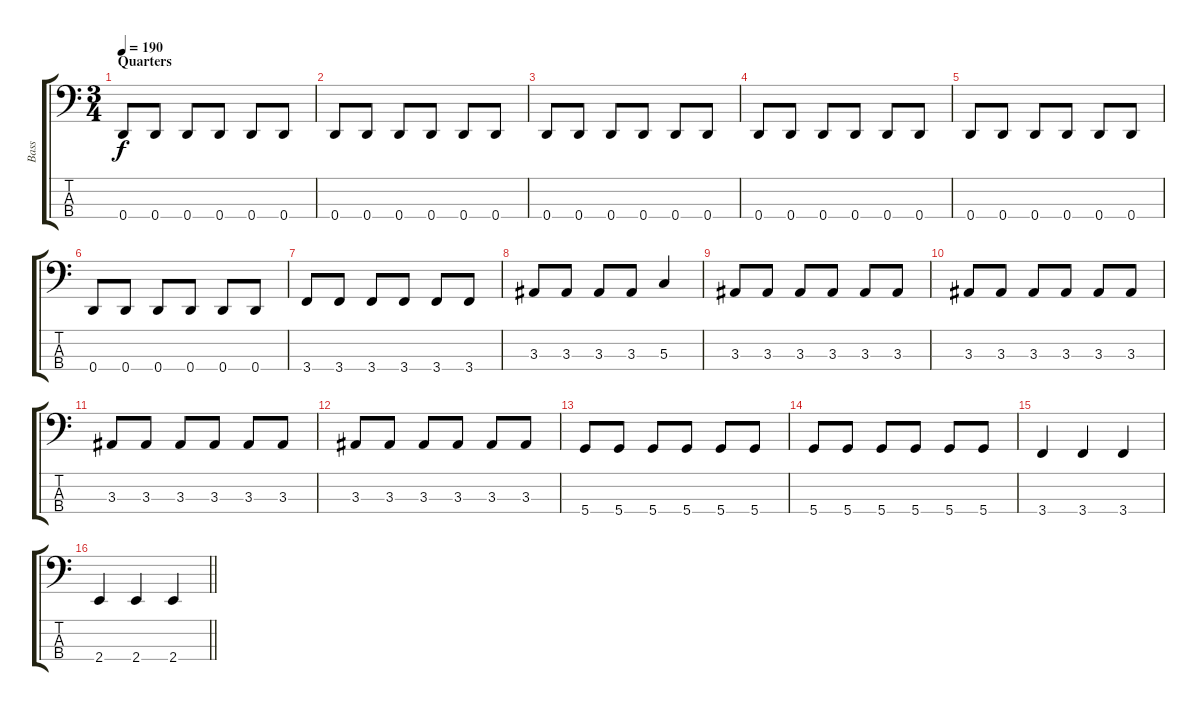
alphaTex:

\track ("Bass" "Bass") {instrument electricbassfinger}
\staff {score tabs}
\tuning (F2 C2 G1 D1) {hide}
\ts (3 4)
\section ("" "Quarters")
\tempo 190
\clef f4
\ks c
0.4.8{dy f} 0.4.8 0.4.8 0.4.8 0.4.8 0.4.8 |
0.4.8 0.4.8 0.4.8 0.4.8 0.4.8 0.4.8 |
0.4.8 0.4.8 0.4.8 0.4.8 0.4.8 0.4.8 |
0.4.8 0.4.8 0.4.8 0.4.8 0.4.8 0.4.8 |
0.4.8 0.4.8 0.4.8 0.4.8 0.4.8 0.4.8 |
0.4.8 0.4.8 0.4.8 0.4.8 0.4.8 0.4.8 |
3.4.8 3.4.8 3.4.8 3.4.8 3.4.8 3.4.8 |
3.3.8 3.3.8 3.3.8 3.3.8 5.3.4 |
3.3.8 3.3.8 3.3.8 3.3.8 3.3.8 3.3.8 |
3.3.8 3.3.8 3.3.8 3.3.8 3.3.8 3.3.8 |
3.3.8 3.3.8 3.3.8 3.3.8 3.3.8 3.3.8 |
3.3.8 3.3.8 3.3.8 3.3.8 3.3.8 3.3.8 |
5.4.8 5.4.8 5.4.8 5.4.8 5.4.8 5.4.8 |
5.4.8 5.4.8 5.4.8 5.4.8 5.4.8 5.4.8 |
3.4.4 3.4.4 3.4.4 |
\barLineRight lightlight
2.4.4 2.4.4 2.4.4
